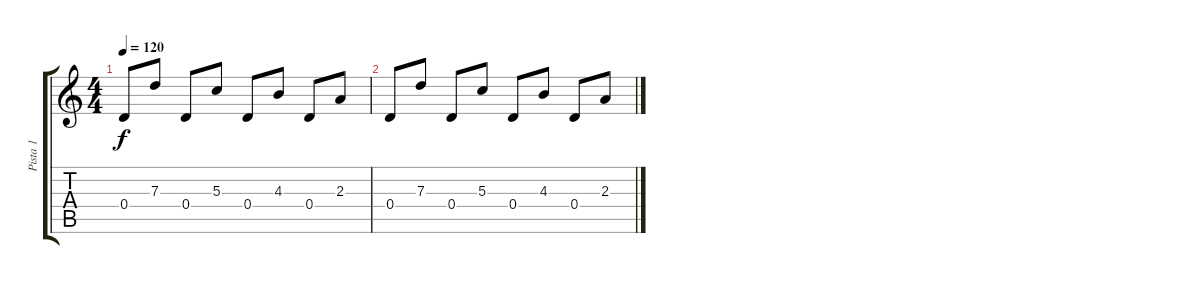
\track ("Pista 1" "Pista 1") {instrument acousticguitarsteel}
\staff {score tabs}
\tuning (E4 B3 G3 D3 A2 E2) {hide}
\ts (4 4)
\tempo 120
\clef g2
\ks c
0.4.8{dy f volume 0} 7.3.8 0.4.8 5.3.8 0.4.8 4.3.8 0.4.8 2.3.8 |
0.4.8 7.3.8 0.4.8 5.3.8 0.4.8 4.3.8 0.4.8 2.3.8
